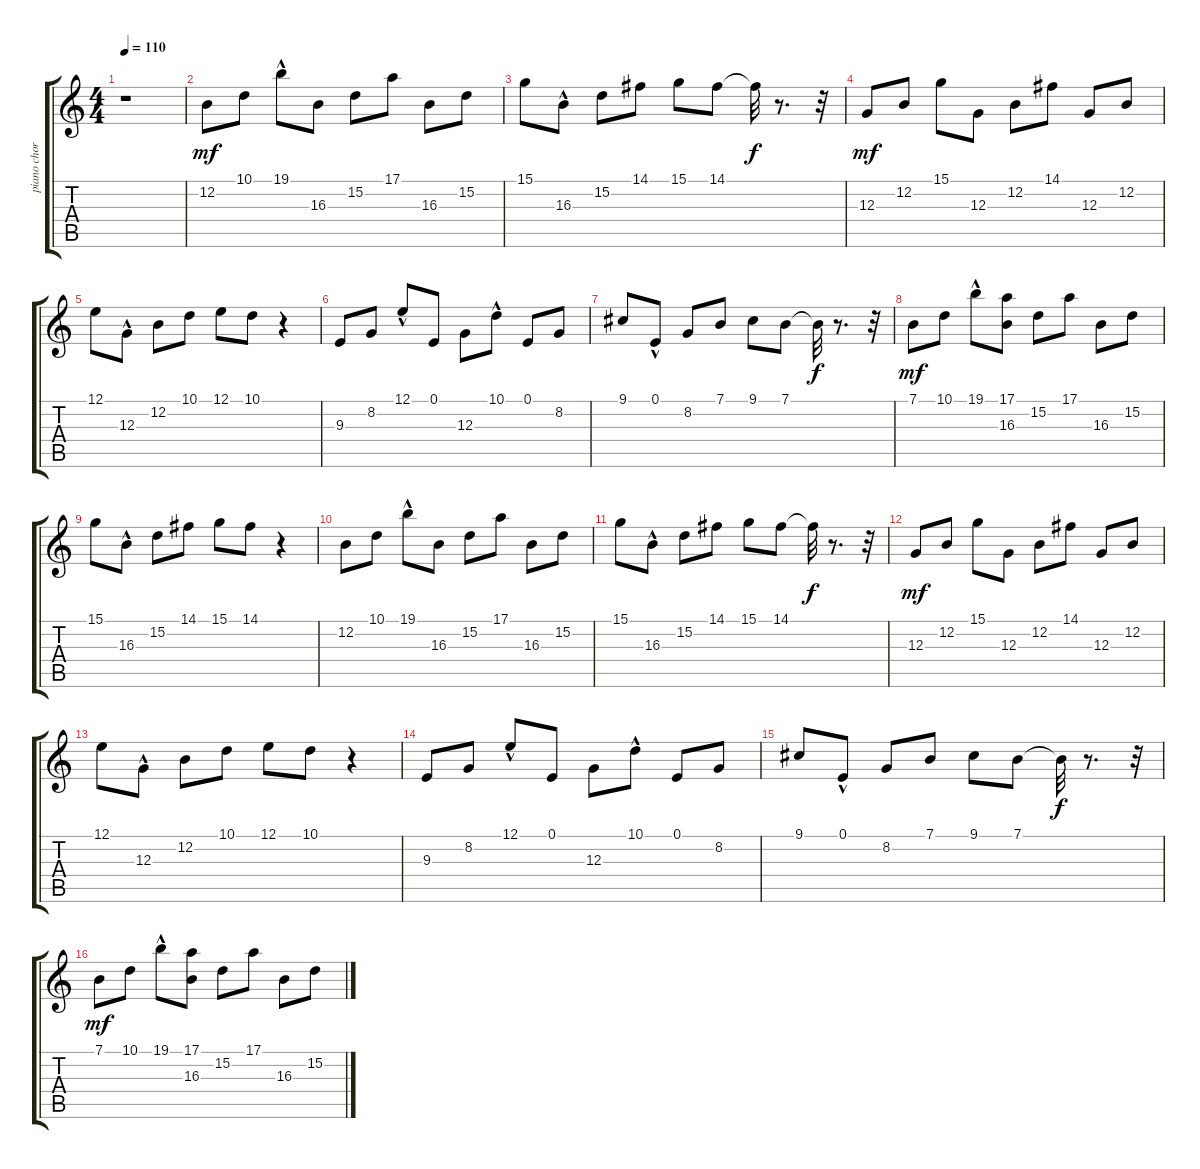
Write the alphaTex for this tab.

\track ("piano chorus 2" "piano chor") {instrument electricpiano2}
\staff {score tabs}
\tuning (E4 B3 G3 D3 A2 E2) {hide}
\ts (4 4)
\tempo 110
\clef g2
\ks c
r.1{dy mf} |
12.2.8 10.1.8 19.1{hac}.8 16.3.8 15.2.8 17.1.8 16.3.8 15.2.8 |
15.1.8 16.3{hac}.8 15.2.8 14.1.8 15.1.8 14.1.8 14.1{t}.32{dy f} r.8{d} r.32 |
12.3.8{dy mf} 12.2.8 15.1.8 12.3.8 12.2.8 14.1.8 12.3.8 12.2.8 |
12.1.8 12.3{hac}.8 12.2.8 10.1.8 12.1.8 10.1.8 r.4 |
9.3.8 8.2.8 12.1{hac}.8 0.1.8 12.3.8 10.1{hac}.8 0.1.8 8.2.8 |
9.1.8 0.1{hac}.8 8.2.8 7.1.8 9.1.8 7.1.8 7.1{t}.32{dy f} r.8{d} r.32 |
7.1.8{dy mf} 10.1.8 19.1{hac}.8 (17.1 16.3).8 15.2.8 17.1.8 16.3.8 15.2.8 |
15.1.8 16.3{hac}.8 15.2.8 14.1.8 15.1.8 14.1.8 r.4 |
12.2.8 10.1.8 19.1{hac}.8 16.3.8 15.2.8 17.1.8 16.3.8 15.2.8 |
15.1.8 16.3{hac}.8 15.2.8 14.1.8 15.1.8 14.1.8 14.1{t}.32{dy f} r.8{d} r.32 |
12.3.8{dy mf} 12.2.8 15.1.8 12.3.8 12.2.8 14.1.8 12.3.8 12.2.8 |
12.1.8 12.3{hac}.8 12.2.8 10.1.8 12.1.8 10.1.8 r.4 |
9.3.8 8.2.8 12.1{hac}.8 0.1.8 12.3.8 10.1{hac}.8 0.1.8 8.2.8 |
9.1.8 0.1{hac}.8 8.2.8 7.1.8 9.1.8 7.1.8 7.1{t}.32{dy f} r.8{d} r.32 |
7.1.8{dy mf} 10.1.8 19.1{hac}.8 (17.1 16.3).8 15.2.8 17.1.8 16.3.8 15.2.8
